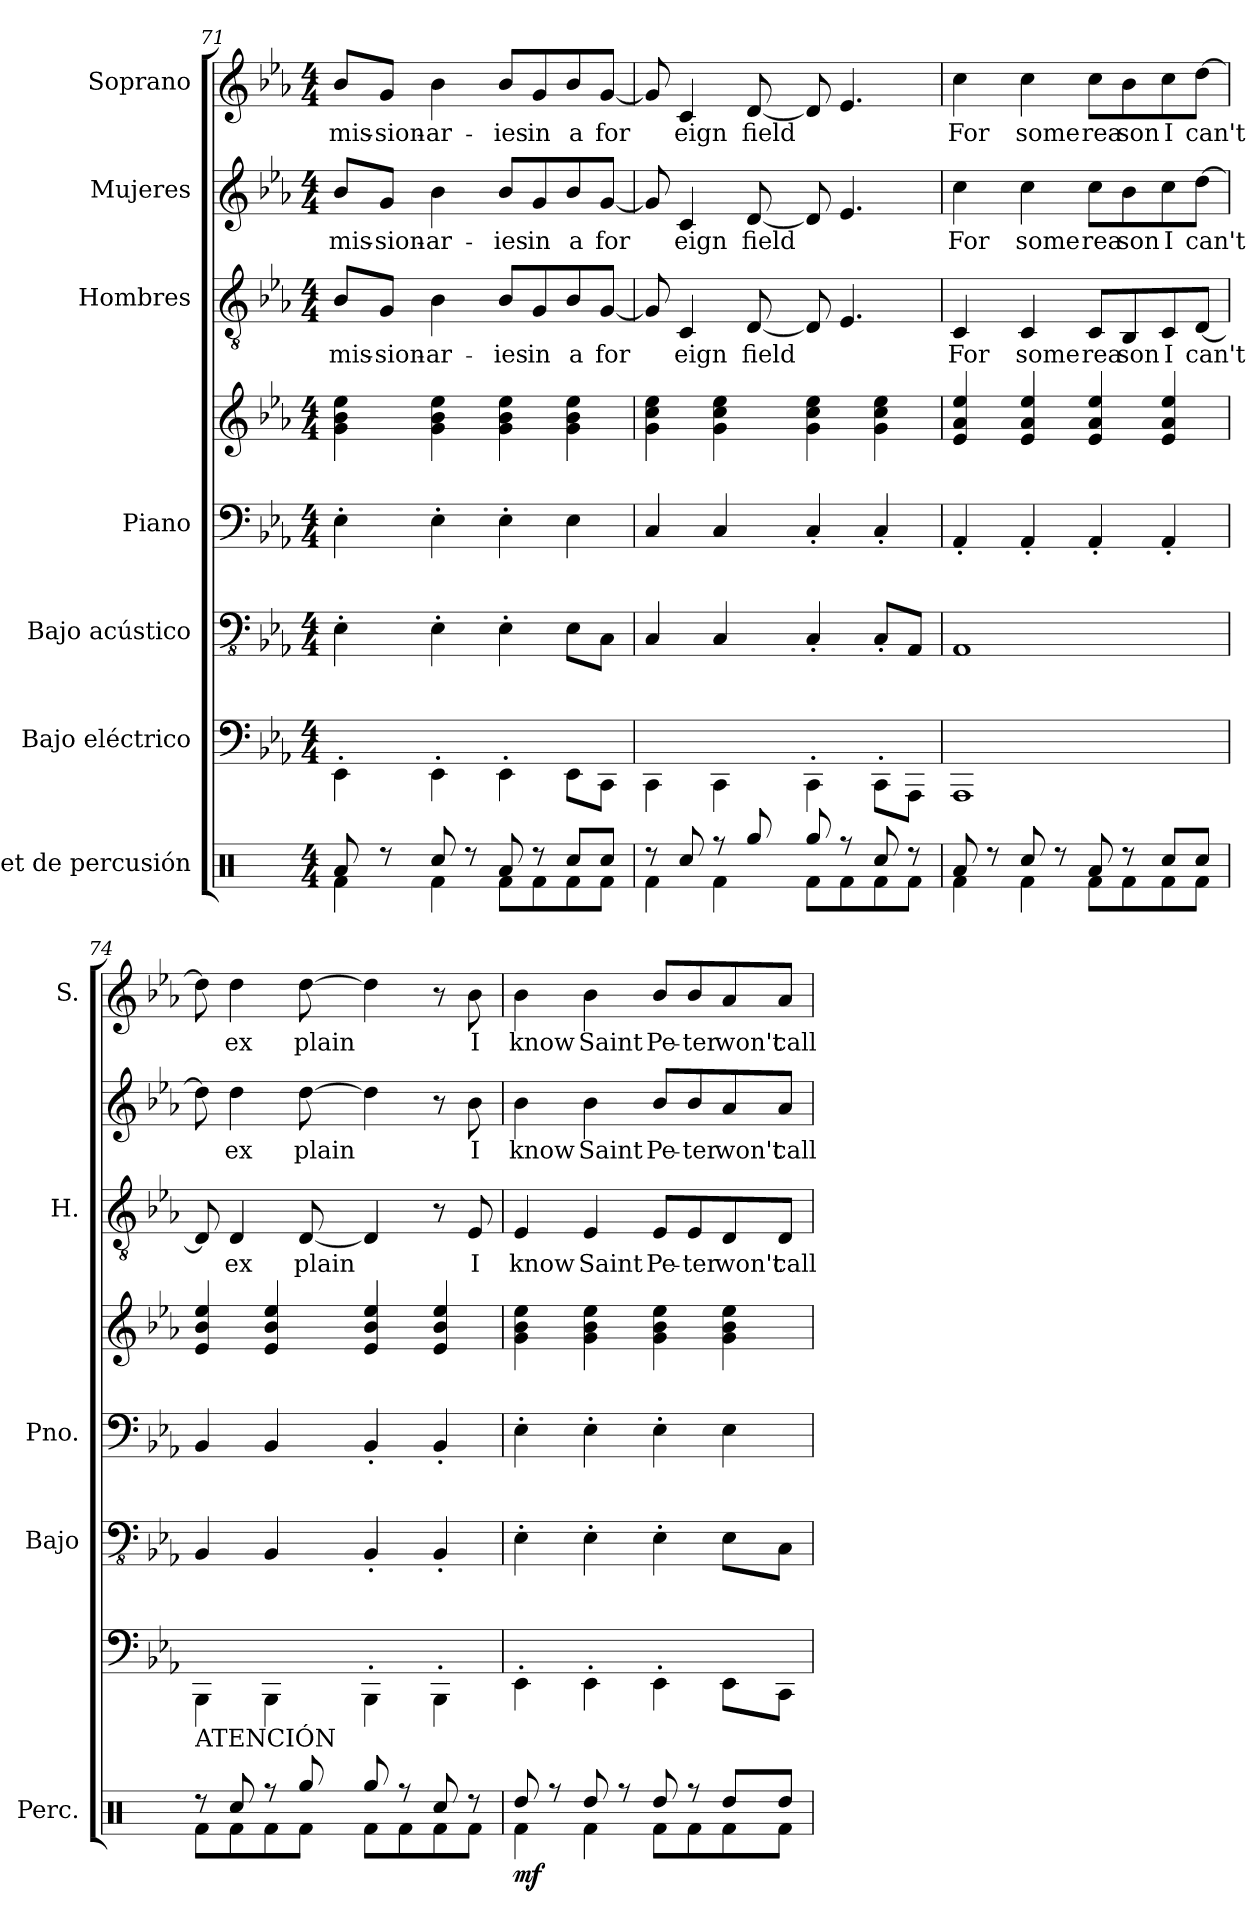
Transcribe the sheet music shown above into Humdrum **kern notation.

**kern	**dynam	**kern	**kern	**kern	**kern	**kern	**text	**kern	**text	**kern	**text
*part7	*part7	*part6	*part5	*part4	*part4	*part3	*part3	*part2	*part2	*part1	*part1
*staff8	*staff8	*staff7	*staff6	*staff5	*staff4	*staff3	*staff3	*staff2	*staff2	*staff1	*staff1
*I"Set de percusión	*	*I"Bajo eléctrico	*I"Bajo acústico	*I"Piano	*	*I"Hombres	*	*I"Mujeres	*	*I"Soprano	*
*I'Perc.	*	*	*I'Bajo	*I'Pno.	*	*I'H.	*	*	*	*I'S.	*
!!LO:PB:g=z
*clefX	*	*	*clefFv4	*clefF4	*clefG2	*clefGv2	*	*clefG2	*	*clefG2	*
*	*	*ITrd7c12	*	*	*	*	*	*	*	*	*
*k[]	*	*k[b-e-a-]	*k[b-e-a-]	*k[b-e-a-]	*k[b-e-a-]	*k[b-e-a-]	*	*k[b-e-a-]	*	*k[b-e-a-]	*
*M4/4	*	*M4/4	*M4/4	*M4/4	*M4/4	*M4/4	*	*M4/4	*	*M4/4	*
=71	=71	=71	=71	=71	=71	=71	=71	=71	=71	=71	=71
*^	*	*	*	*	*	*	*	*	*	*	*
!	!	!	!	!	!	!	!	!LO:LY:b	!	!LO:LY:b	!	!LO:LY:b
8Ra/	4Rf\	.	4EEE-'\	4EE-'\	4E-'\	4g\ 4b-\ 4ee-\	8B-/L	mis-	8b-/L	mis-	8b-/L	mis-
!	!	!	!	!	!	!	!	!LO:LY:b	!	!LO:LY:b	!	!LO:LY:b
8r	.	.	.	.	.	.	8G/J	-sion-	8g/J	-sion-	8g/J	-sion-
!	!	!	!	!	!	!	!	!LO:LY:b	!	!LO:LY:b	!	!LO:LY:b
8Rcc/	4Rf\	.	4EEE-'\	4EE-'\	4E-'\	4g\ 4b-\ 4ee-\	4B-\	-ar-	4b-\	-ar-	4b-\	-ar-
8r	.	.	.	.	.	.	.	.	.	.	.	.
!	!	!	!	!	!	!	!	!LO:LY:b	!	!LO:LY:b	!	!LO:LY:b
8Ra/	8Rf\L	.	4EEE-'\	4EE-'\	4E-'\	4g\ 4b-\ 4ee-\	8B-/L	-ies	8b-/L	-ies	8b-/L	-ies
!	!	!	!	!	!	!	!	!LO:LY:b	!	!LO:LY:b	!	!LO:LY:b
8r	8Rf\	.	.	.	.	.	8G/	in	8g/	in	8g/	in
!	!	!	!	!	!	!	!	!LO:LY:b	!	!LO:LY:b	!	!LO:LY:b
8Rcc/L	8Rf\	.	8EEE-\L	8EE-\L	4E-\	4g\ 4b-\ 4ee-\	8B-/	a	8b-/	a	8b-/	a
!	!	!	!	!	!	!	!	!LO:LY:b	!	!LO:LY:b	!	!LO:LY:b
8Rcc/J	8Rf\J	.	8CCC\J	8CC\J	.	.	[8G/J	for	[8g/J	for	[8g/J	for
=72	=72	=72	=72	=72	=72	=72	=72	=72	=72	=72	=72	=72
8r	4Rf\	.	4CCC\	4CC/	4C/	4g\ 4cc\ 4ee-\	8G/]	.	8g/]	.	8g/]	.
!	!	!	!	!	!	!	!	!LO:LY:b	!	!LO:LY:b	!	!LO:LY:b
8Rcc/	.	.	.	.	.	.	4C/	eign	4c/	eign	4c/	eign
8r	4Rf\	.	4CCC\	4CC/	4C/	4g\ 4cc\ 4ee-\	.	.	.	.	.	.
!	!	!	!	!	!	!	!	!LO:LY:b	!	!LO:LY:b	!	!LO:LY:b
8Rgg/	.	.	.	.	.	.	[8D/	field	[8d/	field	[8d/	field
8Rgg/	8Rf\L	.	4CCC'\	4CC'/	4C'/	4g\ 4cc\ 4ee-\	8D/]	.	8d/]	.	8d/]	.
8r	8Rf\	.	.	.	.	.	4.E-/	.	4.e-/	.	4.e-/	.
8Rcc/	8Rf\	.	8CCC'\L	8CC'/L	4C'/	4g\ 4cc\ 4ee-\	.	.	.	.	.	.
8r	8Rf\J	.	8AAAA-\J	8AAA-/J	.	.	.	.	.	.	.	.
=73	=73	=73	=73	=73	=73	=73	=73	=73	=73	=73	=73	=73
!	!	!	!	!	!	!	!	!LO:LY:b	!	!LO:LY:b	!	!LO:LY:b
8Ra/	4Rf\	.	1AAAA-	1AAA-	4AA-'/	4e-/ 4a-/ 4ee-/	4C/	For	4cc\	For	4cc\	For
8r	.	.	.	.	.	.	.	.	.	.	.	.
!	!	!	!	!	!	!	!	!LO:LY:b	!	!LO:LY:b	!	!LO:LY:b
8Rcc/	4Rf\	.	.	.	4AA-'/	4e-/ 4a-/ 4ee-/	4C/	some	4cc\	some	4cc\	some
8r	.	.	.	.	.	.	.	.	.	.	.	.
!	!	!	!	!	!	!	!	!LO:LY:b	!	!LO:LY:b	!	!LO:LY:b
8Ra/	8Rf\L	.	.	.	4AA-'/	4e-/ 4a-/ 4ee-/	8C/L	rea	8cc\L	rea	8cc\L	rea
!	!	!	!	!	!	!	!	!LO:LY:b	!	!LO:LY:b	!	!LO:LY:b
8r	8Rf\	.	.	.	.	.	8BB-/	son	8b-\	son	8b-\	son
!	!	!	!	!	!	!	!	!LO:LY:b	!	!LO:LY:b	!	!LO:LY:b
8Rcc/L	8Rf\	.	.	.	4AA-'/	4e-/ 4a-/ 4ee-/	8C/	I	8cc\	I	8cc\	I
!	!	!	!	!	!	!	!	!LO:LY:b	!	!LO:LY:b	!	!LO:LY:b
8Rcc/J	8Rf\J	.	.	.	.	.	[8D/J	can't	[8dd\J	can't	[8dd\J	can't
!!LO:PB:g=z
=74	=74	=74	=74	=74	=74	=74	=74	=74	=74	=74	=74	=74
!LO:TX:a:t=ATENCIÓN	!	!	!	!	!	!	!	!	!	!	!	!
8r	8Rf\L	.	4BBBB-\	4BBB-/	4BB-/	4e-/ 4b-/ 4ee-/	8D/]	.	8dd\]	.	8dd\]	.
!	!	!	!	!	!	!	!	!LO:LY:b	!	!LO:LY:b	!	!LO:LY:b
8Rcc/	8Rf\	.	.	.	.	.	4D/	ex	4dd\	ex	4dd\	ex
8r	8Rf\	.	4BBBB-\	4BBB-/	4BB-/	4e-/ 4b-/ 4ee-/	.	.	.	.	.	.
!	!	!	!	!	!	!	!	!LO:LY:b	!	!LO:LY:b	!	!LO:LY:b
8Rgg/	8Rf\J	.	.	.	.	.	[8D/	plain	[8dd\	plain	[8dd\	plain
8Rgg/	8Rf\L	.	4BBBB-'\	4BBB-'/	4BB-'/	4e-/ 4b-/ 4ee-/	4D/]	.	4dd\]	.	4dd\]	.
8r	8Rf\	.	.	.	.	.	.	.	.	.	.	.
8Rcc/	8Rf\	.	4BBBB-'\	4BBB-'/	4BB-'/	4e-/ 4b-/ 4ee-/	8r	.	8r	.	8r	.
!	!	!	!	!	!	!	!	!LO:LY:b	!	!LO:LY:b	!	!LO:LY:b
8r	8Rf\J	.	.	.	.	.	8E-/	I	8b-\	I	8b-\	I
=75	=75	=75	=75	=75	=75	=75	=75	=75	=75	=75	=75	=75
!	!	!LO:DY:b	!	!	!	!	!	!LO:LY:b	!	!LO:LY:b	!	!LO:LY:b
8Rdd/	4Rf\	mf	4EEE-'\	4EE-'\	4E-'\	4g\ 4b-\ 4ee-\	4E-/	know	4b-\	know	4b-\	know
8r	.	.	.	.	.	.	.	.	.	.	.	.
!	!	!	!	!	!	!	!	!LO:LY:b	!	!LO:LY:b	!	!LO:LY:b
8Rdd/	4Rf\	.	4EEE-'\	4EE-'\	4E-'\	4g\ 4b-\ 4ee-\	4E-/	Saint	4b-\	Saint	4b-\	Saint
8r	.	.	.	.	.	.	.	.	.	.	.	.
!	!	!	!	!	!	!	!	!LO:LY:b	!	!LO:LY:b	!	!LO:LY:b
8Rdd/	8Rf\L	.	4EEE-'\	4EE-'\	4E-'\	4g\ 4b-\ 4ee-\	8E-/L	Pe-	8b-/L	Pe-	8b-/L	Pe-
!	!	!	!	!	!	!	!	!LO:LY:b	!	!LO:LY:b	!	!LO:LY:b
8r	8Rf\	.	.	.	.	.	8E-/	-ter	8b-/	-ter	8b-/	-ter
!	!	!	!	!	!	!	!	!LO:LY:b	!	!LO:LY:b	!	!LO:LY:b
8Rdd/L	8Rf\	.	8EEE-\L	8EE-\L	4E-\	4g\ 4b-\ 4ee-\	8D/	won't	8a-/	won't	8a-/	won't
!	!	!	!	!	!	!	!	!LO:LY:b	!	!LO:LY:b	!	!LO:LY:b
8Rdd/J	8Rf\J	.	8CCC\J	8CC\J	.	.	8D/J	call	8a-/J	call	8a-/J	call
*v	*v	*	*	*	*	*	*	*	*	*	*	*
=	=	=	=	=	=	=	=	=	=	=	=
*-	*-	*-	*-	*-	*-	*-	*-	*-	*-	*-	*-
